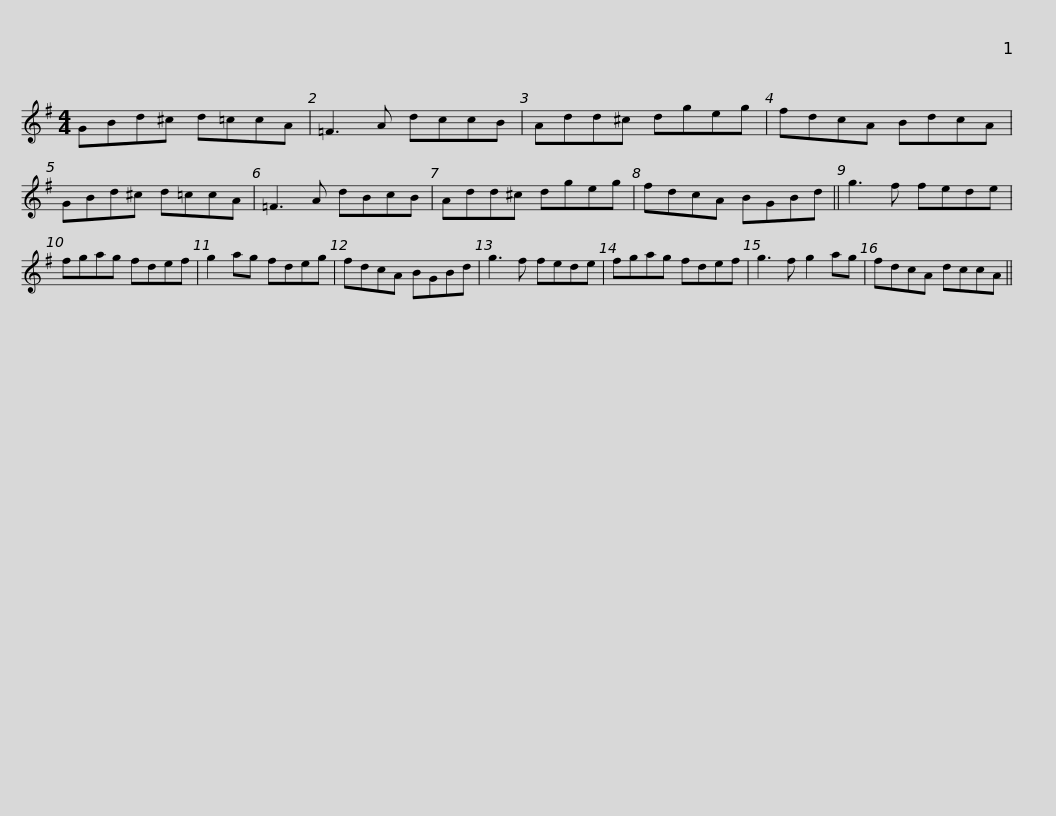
X:1
L:1/8
M:4/4
I:linebreak $
K:G
V:1 treble
V:1
 GBd^c d=ccA | =F3 A dccB | Add^c dgeg | fdcA BdcA | GBd^c d=ccA |$ %5
 =F3 A dBcB | Add^c dgeg | fdcA BGBd || g3 f fede | fgag fdef |$ %10
 g2 ag fdeg | fdcA BGBd | g3 f fede | fgag fdef | g3 f g2 ag | %15
 fdcA dccA || %16
